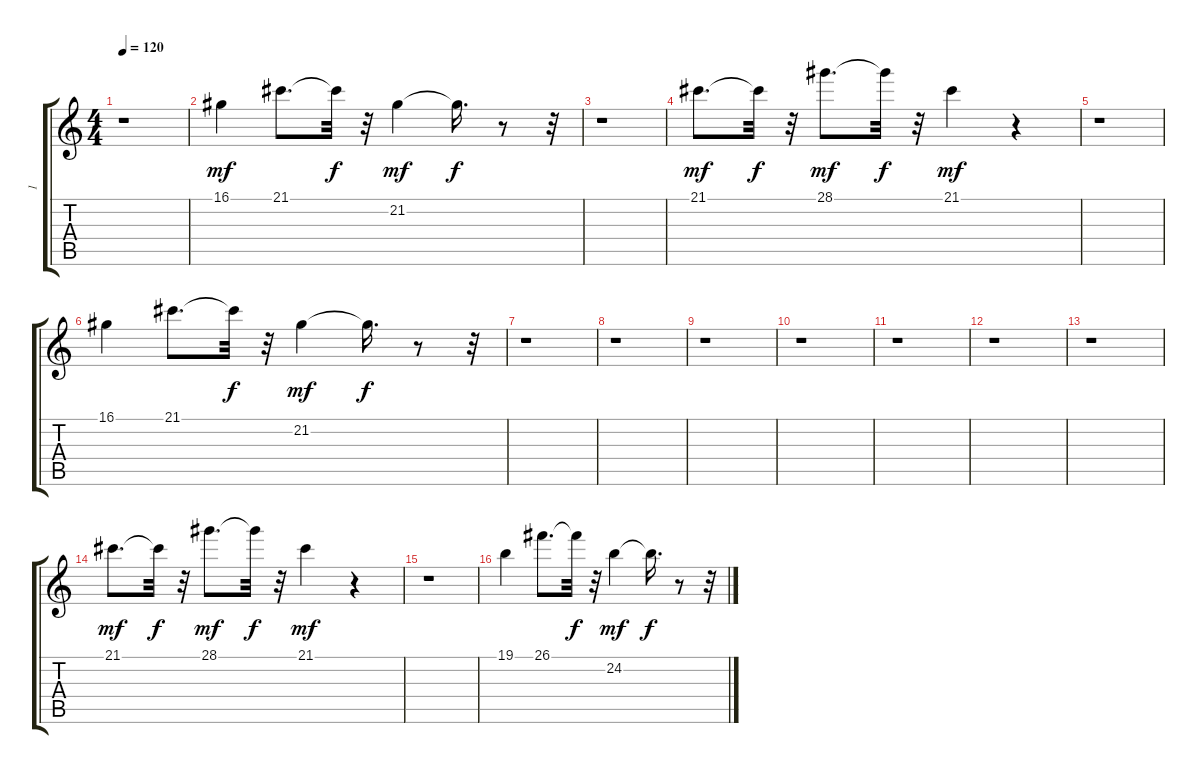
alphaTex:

\track ("1" "1") {instrument piccolo}
\staff {score tabs}
\tuning (E4 B3 G3 D3 A2 E2) {hide}
\ts (4 4)
\tempo 120
\clef g2
\ks c
r.1{dy mf} |
16.1.4 21.1.8{d} 21.1{t}.32{dy f} r.32 21.2.4{dy mf} 21.2{t}.16{d dy f} r.8 r.32 |
r.1 |
21.1.8{d dy mf} 21.1{t}.32{dy f} r.32 28.1.8{d dy mf} 28.1{t}.32{dy f} r.32 21.1.4{dy mf} r.4 |
r.1 |
16.1.4 21.1.8{d} 21.1{t}.32{dy f} r.32 21.2.4{dy mf} 21.2{t}.16{d dy f} r.8 r.32 |
r.1 |
r.1 |
r.1 |
r.1 |
r.1 |
r.1 |
r.1 |
21.1.8{d dy mf} 21.1{t}.32{dy f} r.32 28.1.8{d dy mf} 28.1{t}.32{dy f} r.32 21.1.4{dy mf} r.4 |
r.1 |
19.1.4 26.1.8{d} 26.1{t}.32{dy f} r.32 24.2.4{dy mf} 24.2{t}.16{d dy f} r.8 r.32
